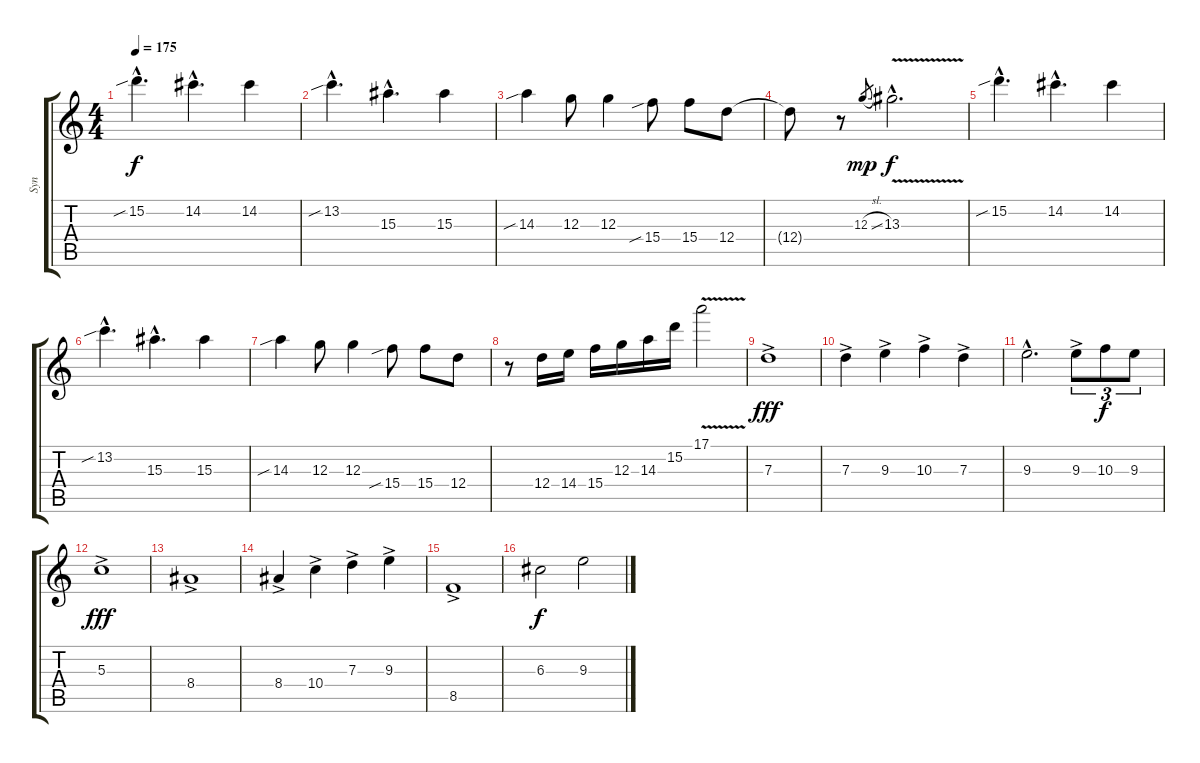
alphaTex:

\track ("Syn" "Syn") {instrument distortionguitar}
\staff {score tabs}
\tuning (E4 B3 G3 D3 A2 D2) {hide}
\ts (4 4)
\tempo 175
\clef g2
\ks c
15.2{sib hac}.4{d dy f volume 16 instrument distortionguitar} 14.2{hac}.4{d} 14.2.4 |
13.2{sib hac}.4{d} 15.3{hac}.4{d} 15.3.4 |
14.3{sib}.4 12.3.8 12.3.4 15.4{sib}.8 15.4.8 12.4.8 |
12.4{t}.8 r.8 12.3{sl}.8{gr dy mp} 13.3{v hac}.2{d dy f} |
15.2{sib hac}.4{d} 14.2{hac}.4{d} 14.2.4 |
13.2{sib hac}.4{d} 15.3{hac}.4{d} 15.3.4 |
14.3{sib}.4 12.3.8 12.3.4 15.4{sib}.8 15.4.8 12.4.8 |
r.8 12.4.16 14.4.16 15.4.16 12.3.16 14.3.16 15.2.16 17.1{v}.2 |
7.3{ac}.1{dy fff} |
7.3{ac}.4 9.3{ac}.4 10.3{ac}.4 7.3{ac}.4 |
9.3{hac}.2{d} 9.3{ac}.8{tu (3 2)} 10.3.8{tu (3 2) dy f} 9.3.8{tu (3 2)} |
5.3{ac}.1{dy fff} |
8.4{ac}.1 |
8.4{ac}.4 10.4{ac}.4 7.3{ac}.4 9.3{ac}.4 |
8.5{ac}.1 |
6.3.2{dy f} 9.3.2
